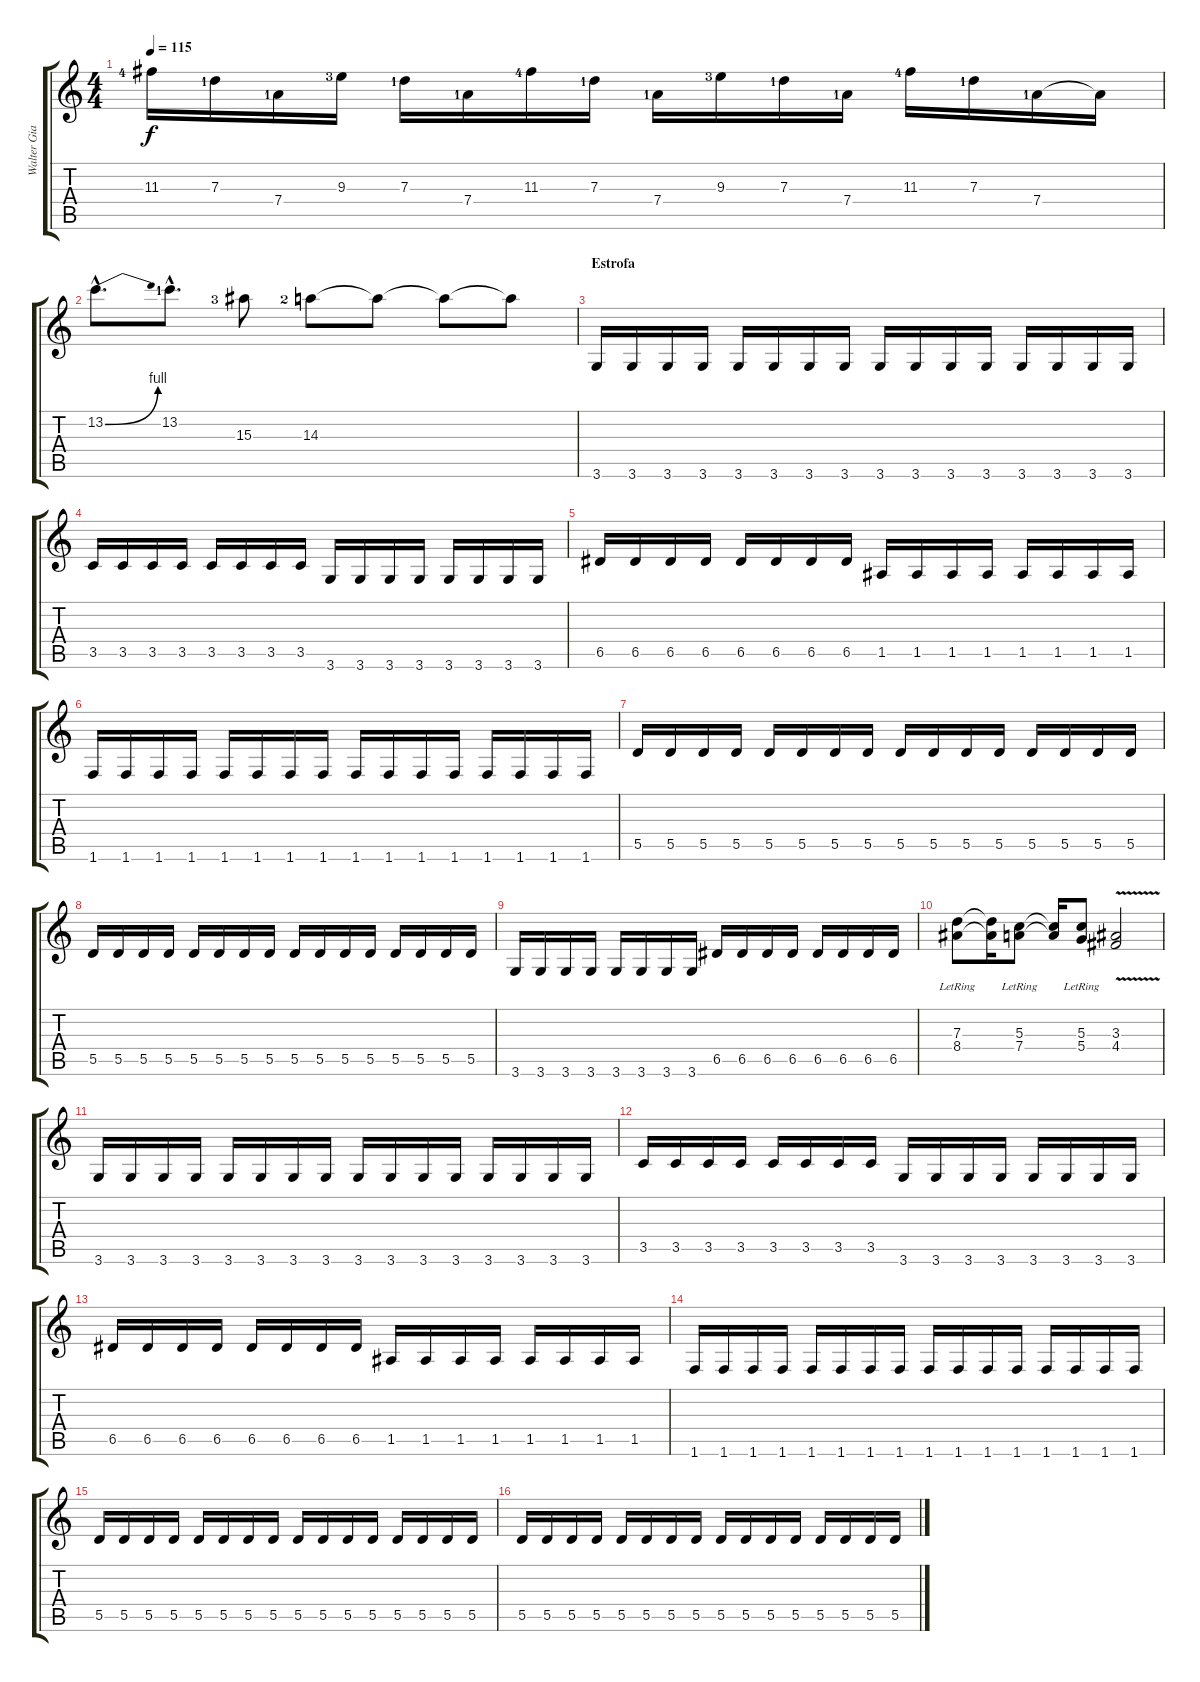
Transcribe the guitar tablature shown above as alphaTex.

\track ("Walter Giardino" "Walter Gia") {instrument overdrivenguitar}
\staff {score tabs}
\tuning (E4 B3 G3 D3 A2 E2) {hide}
\ts (4 4)
\tempo 115
\clef g2
\ks c
11.3{lf 5}.16{dy f} 7.3{lf 2}.16 7.4{lf 2}.16 9.3{lf 4}.16 7.3{lf 2}.16 7.4{lf 2}.16 11.3{lf 5}.16 7.3{lf 2}.16 7.4{lf 2}.16 9.3{lf 4}.16 7.3{lf 2}.16 7.4{lf 2}.16 11.3{lf 5}.16 7.3{lf 2}.16 7.4{lf 2}.16 7.4{t}.16 |
13.2{be (bend 0 0 60 4) hac}.8{d} 13.2{hac lf 2}.8{d} 15.3{lf 4}.8 14.3{lf 3}.8 14.3{t}.8 14.3{t}.8 14.3{t}.8 |
\section ("" "Estrofa")
3.6.16 3.6.16 3.6.16 3.6.16 3.6.16 3.6.16 3.6.16 3.6.16 3.6.16 3.6.16 3.6.16 3.6.16 3.6.16 3.6.16 3.6.16 3.6.16 |
3.5.16 3.5.16 3.5.16 3.5.16 3.5.16 3.5.16 3.5.16 3.5.16 3.6.16 3.6.16 3.6.16 3.6.16 3.6.16 3.6.16 3.6.16 3.6.16 |
6.5.16 6.5.16 6.5.16 6.5.16 6.5.16 6.5.16 6.5.16 6.5.16 1.5.16 1.5.16 1.5.16 1.5.16 1.5.16 1.5.16 1.5.16 1.5.16 |
1.6.16 1.6.16 1.6.16 1.6.16 1.6.16 1.6.16 1.6.16 1.6.16 1.6.16 1.6.16 1.6.16 1.6.16 1.6.16 1.6.16 1.6.16 1.6.16 |
5.5.16 5.5.16 5.5.16 5.5.16 5.5.16 5.5.16 5.5.16 5.5.16 5.5.16 5.5.16 5.5.16 5.5.16 5.5.16 5.5.16 5.5.16 5.5.16 |
5.5.16 5.5.16 5.5.16 5.5.16 5.5.16 5.5.16 5.5.16 5.5.16 5.5.16 5.5.16 5.5.16 5.5.16 5.5.16 5.5.16 5.5.16 5.5.16 |
3.6.16 3.6.16 3.6.16 3.6.16 3.6.16 3.6.16 3.6.16 3.6.16 6.5.16 6.5.16 6.5.16 6.5.16 6.5.16 6.5.16 6.5.16 6.5.16 |
(7.3{lr} 8.4{lr}).8{volume 13} (7.3{t} 8.4{t}).16 (5.3{lr} 7.4{lr}).8 (5.3{t} 7.4{t}).16 (5.3{lr} 5.4{lr}).8 (3.3 4.4{v}).2 |
3.6.16 3.6.16 3.6.16 3.6.16 3.6.16 3.6.16 3.6.16 3.6.16 3.6.16 3.6.16 3.6.16 3.6.16 3.6.16 3.6.16 3.6.16 3.6.16 |
3.5.16 3.5.16 3.5.16 3.5.16 3.5.16 3.5.16 3.5.16 3.5.16 3.6.16 3.6.16 3.6.16 3.6.16 3.6.16 3.6.16 3.6.16 3.6.16 |
6.5.16 6.5.16 6.5.16 6.5.16 6.5.16 6.5.16 6.5.16 6.5.16 1.5.16 1.5.16 1.5.16 1.5.16 1.5.16 1.5.16 1.5.16 1.5.16 |
1.6.16 1.6.16 1.6.16 1.6.16 1.6.16 1.6.16 1.6.16 1.6.16 1.6.16 1.6.16 1.6.16 1.6.16 1.6.16 1.6.16 1.6.16 1.6.16 |
5.5.16 5.5.16 5.5.16 5.5.16 5.5.16 5.5.16 5.5.16 5.5.16 5.5.16 5.5.16 5.5.16 5.5.16 5.5.16 5.5.16 5.5.16 5.5.16 |
5.5.16 5.5.16 5.5.16 5.5.16 5.5.16 5.5.16 5.5.16 5.5.16 5.5.16 5.5.16 5.5.16 5.5.16 5.5.16 5.5.16 5.5.16 5.5.16
